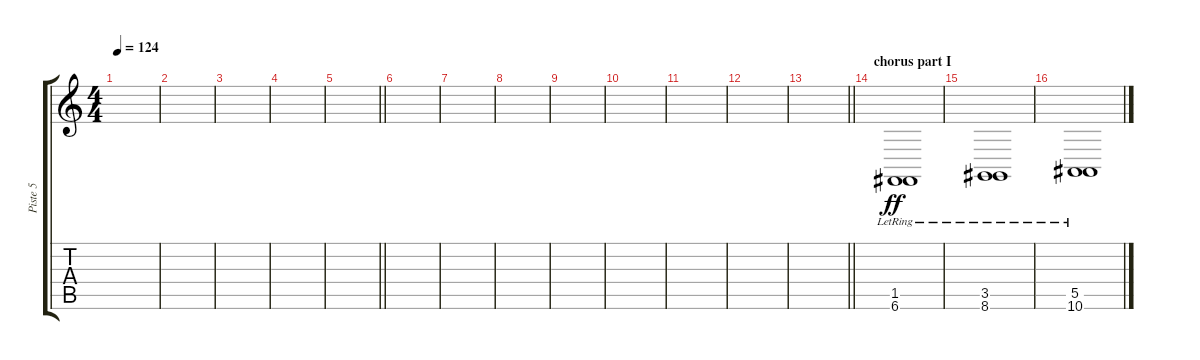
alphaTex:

\track ("Piste 5" "Piste 5") {instrument brightacousticpiano}
\staff {score tabs}
\tuning (C4 G3 Eb3 Bb2 F2 C2) {hide}
\ts (4 4)
\tempo 124
\clef g2
\ks c
|
|
|
|
\barLineRight lightlight
|
\section ("" "")
|
|
|
|
|
|
|
\barLineRight lightlight
|
\section ("" "chorus part I")
(1.5{lr} 6.6{lr}).1{dy ff} |
(3.5{lr} 8.6{lr}).1 |
(5.5{lr} 10.6{lr}).1
